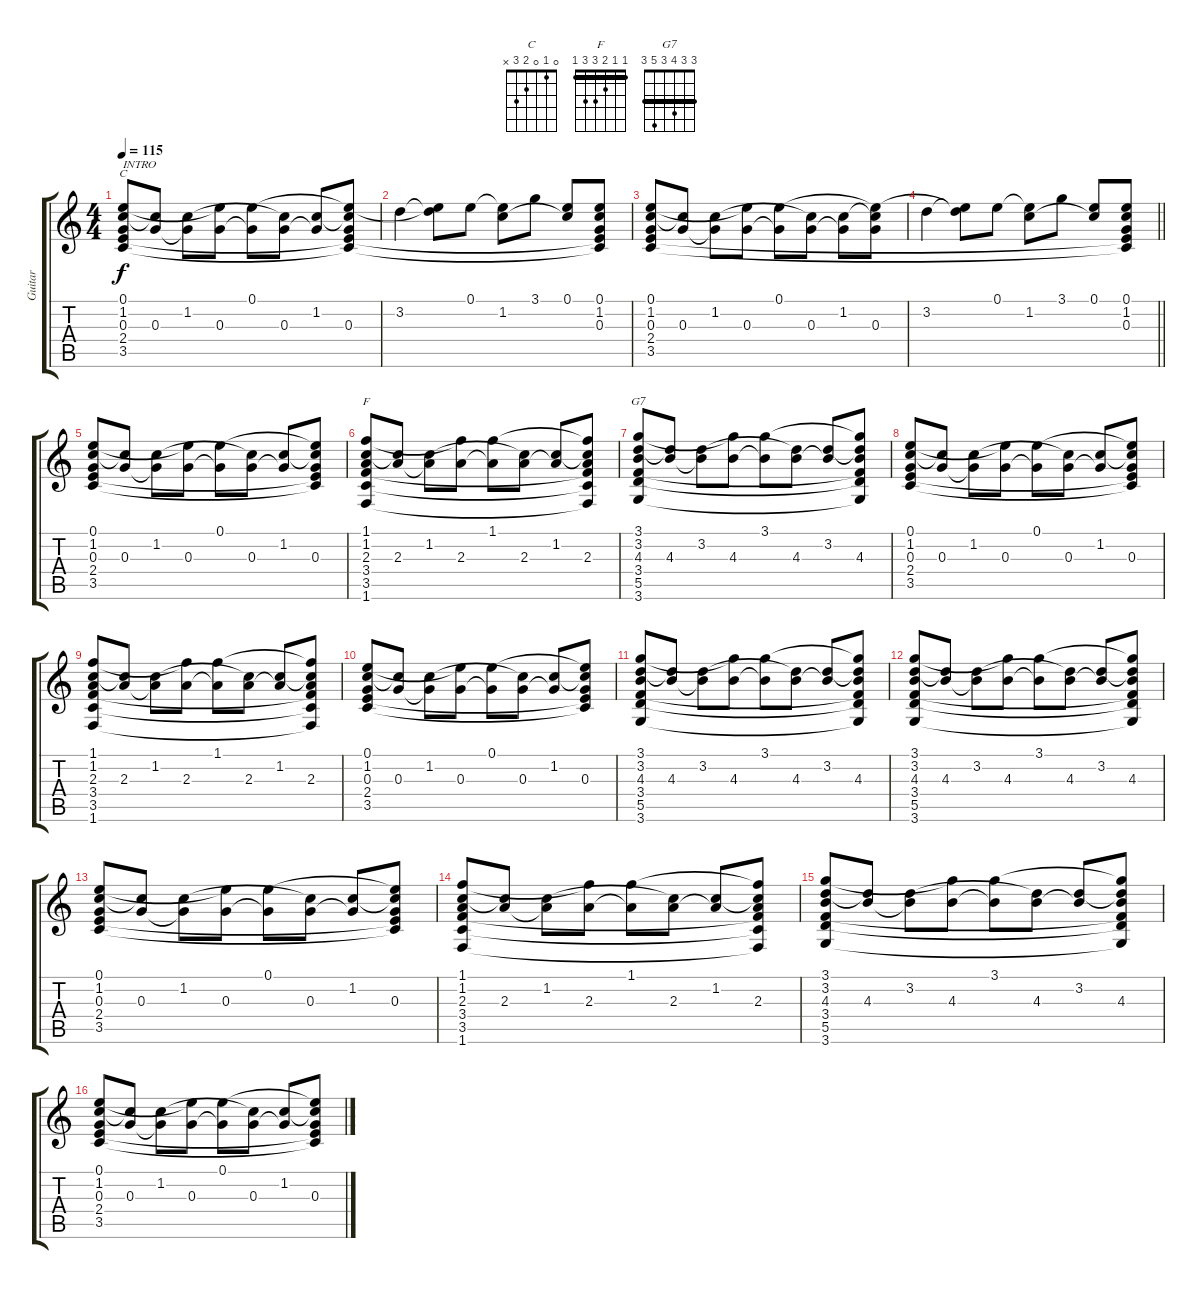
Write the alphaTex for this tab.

\track ("Guitar" "Guitar") {instrument acousticguitarnylon}
\staff {score tabs}
\tuning (E4 B3 G3 D3 A2 E2) {hide}
\chord ("C" 0 1 0 2 3 x)
\chord ("F" 1 1 2 3 3 1) {barre 1}
\chord ("G7" 3 3 4 3 5 3) {barre 3}
\ts (4 4)
\tempo 115
\clef g2
\ks c
(0.1 1.2 0.3 2.4 3.5).8{ch "C" txt "INTRO" dy f instrument acousticguitarnylon} (1.2{t} 0.3).8 (1.2 0.3{t}).8 (0.1{t} 0.3).8 (0.1 0.3{t}).8 (1.2{t} 0.3).8 (1.2 0.3{t}).8 (0.1{t} 1.2{t} 0.3 2.4{t} 3.5{t}).8 |
3.2.4 (0.1{t} 3.2{t}).8 0.1.8 (0.1{t} 1.2).8 3.1.8 (0.1 1.2{t}).8 (0.1 1.2 0.3 2.4{t} 3.5{t}).8 |
(0.1 1.2 0.3 2.4 3.5).8 (1.2{t} 0.3).8 (1.2 0.3{t}).8 (0.1{t} 0.3).8 (0.1 0.3{t}).8 (1.2{t} 0.3).8 (1.2 0.3{t}).8 (0.1{t} 1.2{t} 0.3).8 |
\barLineRight lightlight
3.2.4 (0.1{t} 3.2{t}).8 0.1.8 (0.1{t} 1.2).8 3.1.8 (0.1 1.2{t}).8 (0.1 1.2 0.3 2.4{t} 3.5{t}).8 |
(0.1 1.2 0.3 2.4 3.5).8 (1.2{t} 0.3).8 (1.2 0.3{t}).8 (0.1{t} 0.3).8 (0.1 0.3{t}).8 (1.2{t} 0.3).8 (1.2 0.3{t}).8 (0.1{t} 1.2{t} 0.3 2.4{t} 3.5{t}).8 |
(1.1 1.2 2.3 3.4 3.5 1.6).8{ch "F"} (1.2{t} 2.3).8 (1.2 2.3{t}).8 (1.1{t} 2.3).8 (1.1 2.3{t}).8 (1.2{t} 2.3).8 (1.2 2.3{t}).8 (1.1{t} 1.2{t} 2.3 3.4{t} 3.5{t} 1.6{t}).8 |
(3.1 3.2 4.3 3.4 5.5 3.6).8{ch "G7"} (3.2{t} 4.3).8 (3.2 4.3{t}).8 (3.1{t} 4.3).8 (3.1 4.3{t}).8 (3.2{t} 4.3).8 (3.2 4.3{t}).8 (3.1{t} 3.2{t} 4.3 3.4{t} 5.5{t} 3.6{t}).8 |
(0.1 1.2 0.3 2.4 3.5).8 (1.2{t} 0.3).8 (1.2 0.3{t}).8 (0.1{t} 0.3).8 (0.1 0.3{t}).8 (1.2{t} 0.3).8 (1.2 0.3{t}).8 (0.1{t} 1.2{t} 0.3 2.4{t} 3.5{t}).8 |
(1.1 1.2 2.3 3.4 3.5 1.6).8 (1.2{t} 2.3).8 (1.2 2.3{t}).8 (1.1{t} 2.3).8 (1.1 2.3{t}).8 (1.2{t} 2.3).8 (1.2 2.3{t}).8 (1.1{t} 1.2{t} 2.3 3.4{t} 3.5{t} 1.6{t}).8 |
(0.1 1.2 0.3 2.4 3.5).8 (1.2{t} 0.3).8 (1.2 0.3{t}).8 (0.1{t} 0.3).8 (0.1 0.3{t}).8 (1.2{t} 0.3).8 (1.2 0.3{t}).8 (0.1{t} 1.2{t} 0.3 2.4{t} 3.5{t}).8 |
(3.1 3.2 4.3 3.4 5.5 3.6).8 (3.2{t} 4.3).8 (3.2 4.3{t}).8 (3.1{t} 4.3).8 (3.1 4.3{t}).8 (3.2{t} 4.3).8 (3.2 4.3{t}).8 (3.1{t} 3.2{t} 4.3 3.4{t} 5.5{t} 3.6{t}).8 |
(3.1 3.2 4.3 3.4 5.5 3.6).8 (3.2{t} 4.3).8 (3.2 4.3{t}).8 (3.1{t} 4.3).8 (3.1 4.3{t}).8 (3.2{t} 4.3).8 (3.2 4.3{t}).8 (3.1{t} 3.2{t} 4.3 3.4{t} 5.5{t} 3.6{t}).8 |
(0.1 1.2 0.3 2.4 3.5).8 (1.2{t} 0.3).8 (1.2 0.3{t}).8 (0.1{t} 0.3).8 (0.1 0.3{t}).8 (1.2{t} 0.3).8 (1.2 0.3{t}).8 (0.1{t} 1.2{t} 0.3 2.4{t} 3.5{t}).8 |
(1.1 1.2 2.3 3.4 3.5 1.6).8 (1.2{t} 2.3).8 (1.2 2.3{t}).8 (1.1{t} 2.3).8 (1.1 2.3{t}).8 (1.2{t} 2.3).8 (1.2 2.3{t}).8 (1.1{t} 1.2{t} 2.3 3.4{t} 3.5{t} 1.6{t}).8 |
(3.1 3.2 4.3 3.4 5.5 3.6).8 (3.2{t} 4.3).8 (3.2 4.3{t}).8 (3.1{t} 4.3).8 (3.1 4.3{t}).8 (3.2{t} 4.3).8 (3.2 4.3{t}).8 (3.1{t} 3.2{t} 4.3 3.4{t} 5.5{t} 3.6{t}).8 |
(0.1 1.2 0.3 2.4 3.5).8 (1.2{t} 0.3).8 (1.2 0.3{t}).8 (0.1{t} 0.3).8 (0.1 0.3{t}).8 (1.2{t} 0.3).8 (1.2 0.3{t}).8 (0.1{t} 1.2{t} 0.3 2.4{t} 3.5{t}).8
